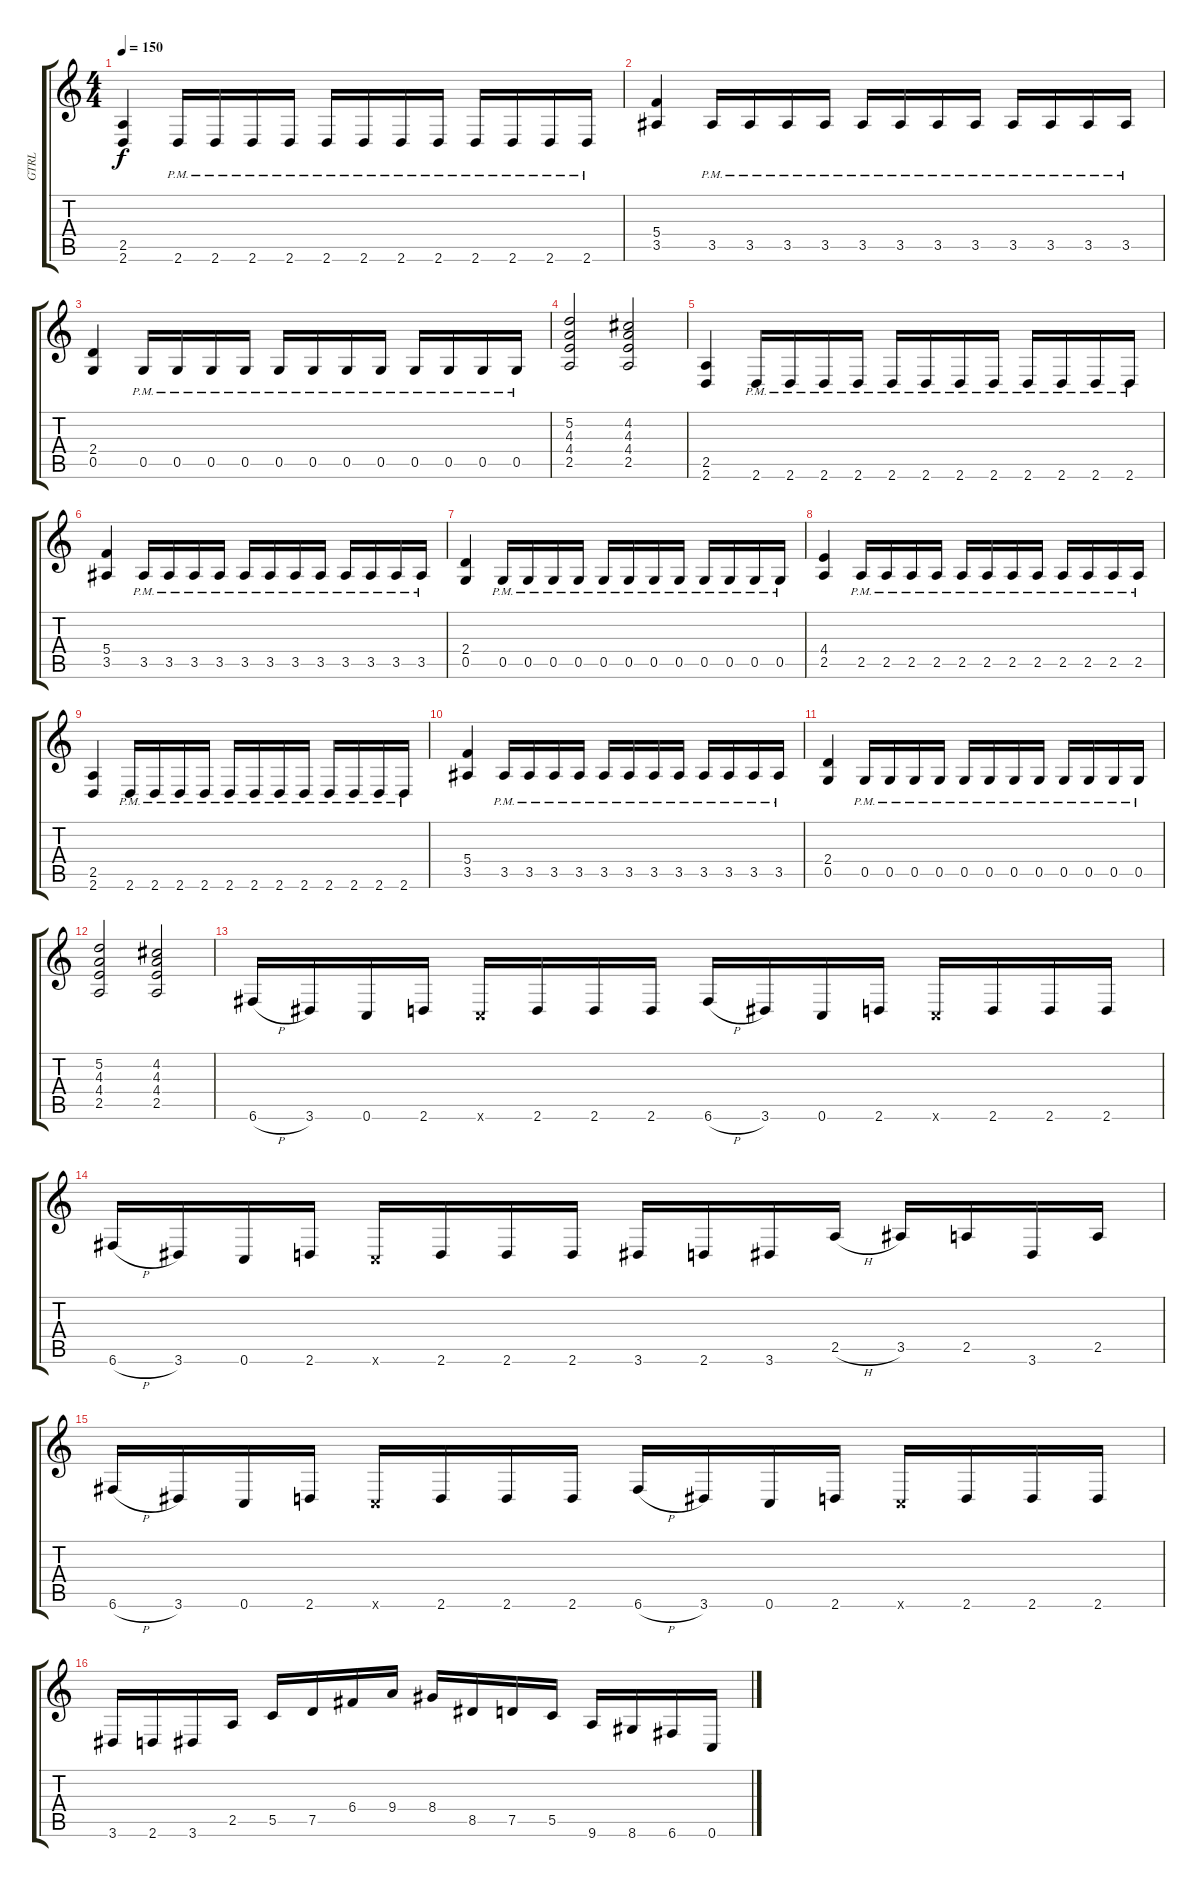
\track ("GTRL" "GTRL") {instrument distortionguitar}
\staff {score tabs}
\tuning (D4 A3 F3 C3 G2 C2) {hide}
\ts (4 4)
\tempo 150
\clef g2
\ks c
(2.5 2.6).4{dy f} 2.6{pm}.16 2.6{pm}.16 2.6{pm}.16 2.6{pm}.16 2.6{pm}.16 2.6{pm}.16 2.6{pm}.16 2.6{pm}.16 2.6{pm}.16 2.6{pm}.16 2.6{pm}.16 2.6{pm}.16 |
(5.4 3.5).4 3.5{pm}.16 3.5{pm}.16 3.5{pm}.16 3.5{pm}.16 3.5{pm}.16 3.5{pm}.16 3.5{pm}.16 3.5{pm}.16 3.5{pm}.16 3.5{pm}.16 3.5{pm}.16 3.5{pm}.16 |
(2.4 0.5).4 0.5{pm}.16 0.5{pm}.16 0.5{pm}.16 0.5{pm}.16 0.5{pm}.16 0.5{pm}.16 0.5{pm}.16 0.5{pm}.16 0.5{pm}.16 0.5{pm}.16 0.5{pm}.16 0.5{pm}.16 |
(5.2 4.3 4.4 2.5).2 (4.2 4.3 4.4 2.5).2 |
(2.5 2.6).4 2.6{pm}.16 2.6{pm}.16 2.6{pm}.16 2.6{pm}.16 2.6{pm}.16 2.6{pm}.16 2.6{pm}.16 2.6{pm}.16 2.6{pm}.16 2.6{pm}.16 2.6{pm}.16 2.6{pm}.16 |
(5.4 3.5).4 3.5{pm}.16 3.5{pm}.16 3.5{pm}.16 3.5{pm}.16 3.5{pm}.16 3.5{pm}.16 3.5{pm}.16 3.5{pm}.16 3.5{pm}.16 3.5{pm}.16 3.5{pm}.16 3.5{pm}.16 |
(2.4 0.5).4 0.5{pm}.16 0.5{pm}.16 0.5{pm}.16 0.5{pm}.16 0.5{pm}.16 0.5{pm}.16 0.5{pm}.16 0.5{pm}.16 0.5{pm}.16 0.5{pm}.16 0.5{pm}.16 0.5{pm}.16 |
(4.4 2.5).4 2.5{pm}.16 2.5{pm}.16 2.5{pm}.16 2.5{pm}.16 2.5{pm}.16 2.5{pm}.16 2.5{pm}.16 2.5{pm}.16 2.5{pm}.16 2.5{pm}.16 2.5{pm}.16 2.5{pm}.16 |
(2.5 2.6).4 2.6{pm}.16 2.6{pm}.16 2.6{pm}.16 2.6{pm}.16 2.6{pm}.16 2.6{pm}.16 2.6{pm}.16 2.6{pm}.16 2.6{pm}.16 2.6{pm}.16 2.6{pm}.16 2.6{pm}.16 |
(5.4 3.5).4 3.5{pm}.16 3.5{pm}.16 3.5{pm}.16 3.5{pm}.16 3.5{pm}.16 3.5{pm}.16 3.5{pm}.16 3.5{pm}.16 3.5{pm}.16 3.5{pm}.16 3.5{pm}.16 3.5{pm}.16 |
(2.4 0.5).4 0.5{pm}.16 0.5{pm}.16 0.5{pm}.16 0.5{pm}.16 0.5{pm}.16 0.5{pm}.16 0.5{pm}.16 0.5{pm}.16 0.5{pm}.16 0.5{pm}.16 0.5{pm}.16 0.5{pm}.16 |
(5.2 4.3 4.4 2.5).2 (4.2 4.3 4.4 2.5).2 |
6.6{h}.16 3.6.16 0.6.16 2.6.16 0.6{x}.16 2.6.16 2.6.16 2.6.16 6.6{h}.16 3.6.16 0.6.16 2.6.16 0.6{x}.16 2.6.16 2.6.16 2.6.16 |
6.6{h}.16 3.6.16 0.6.16 2.6.16 0.6{x}.16 2.6.16 2.6.16 2.6.16 3.6.16 2.6.16 3.6.16 2.5{h}.16 3.5.16 2.5.16 3.6.16 2.5.16 |
6.6{h}.16 3.6.16 0.6.16 2.6.16 0.6{x}.16 2.6.16 2.6.16 2.6.16 6.6{h}.16 3.6.16 0.6.16 2.6.16 0.6{x}.16 2.6.16 2.6.16 2.6.16 |
3.6.16 2.6.16 3.6.16 2.5.16 5.5.16 7.5.16 6.4.16 9.4.16 8.4.16 8.5.16 7.5.16 5.5.16 9.6.16 8.6.16 6.6.16 0.6.16
